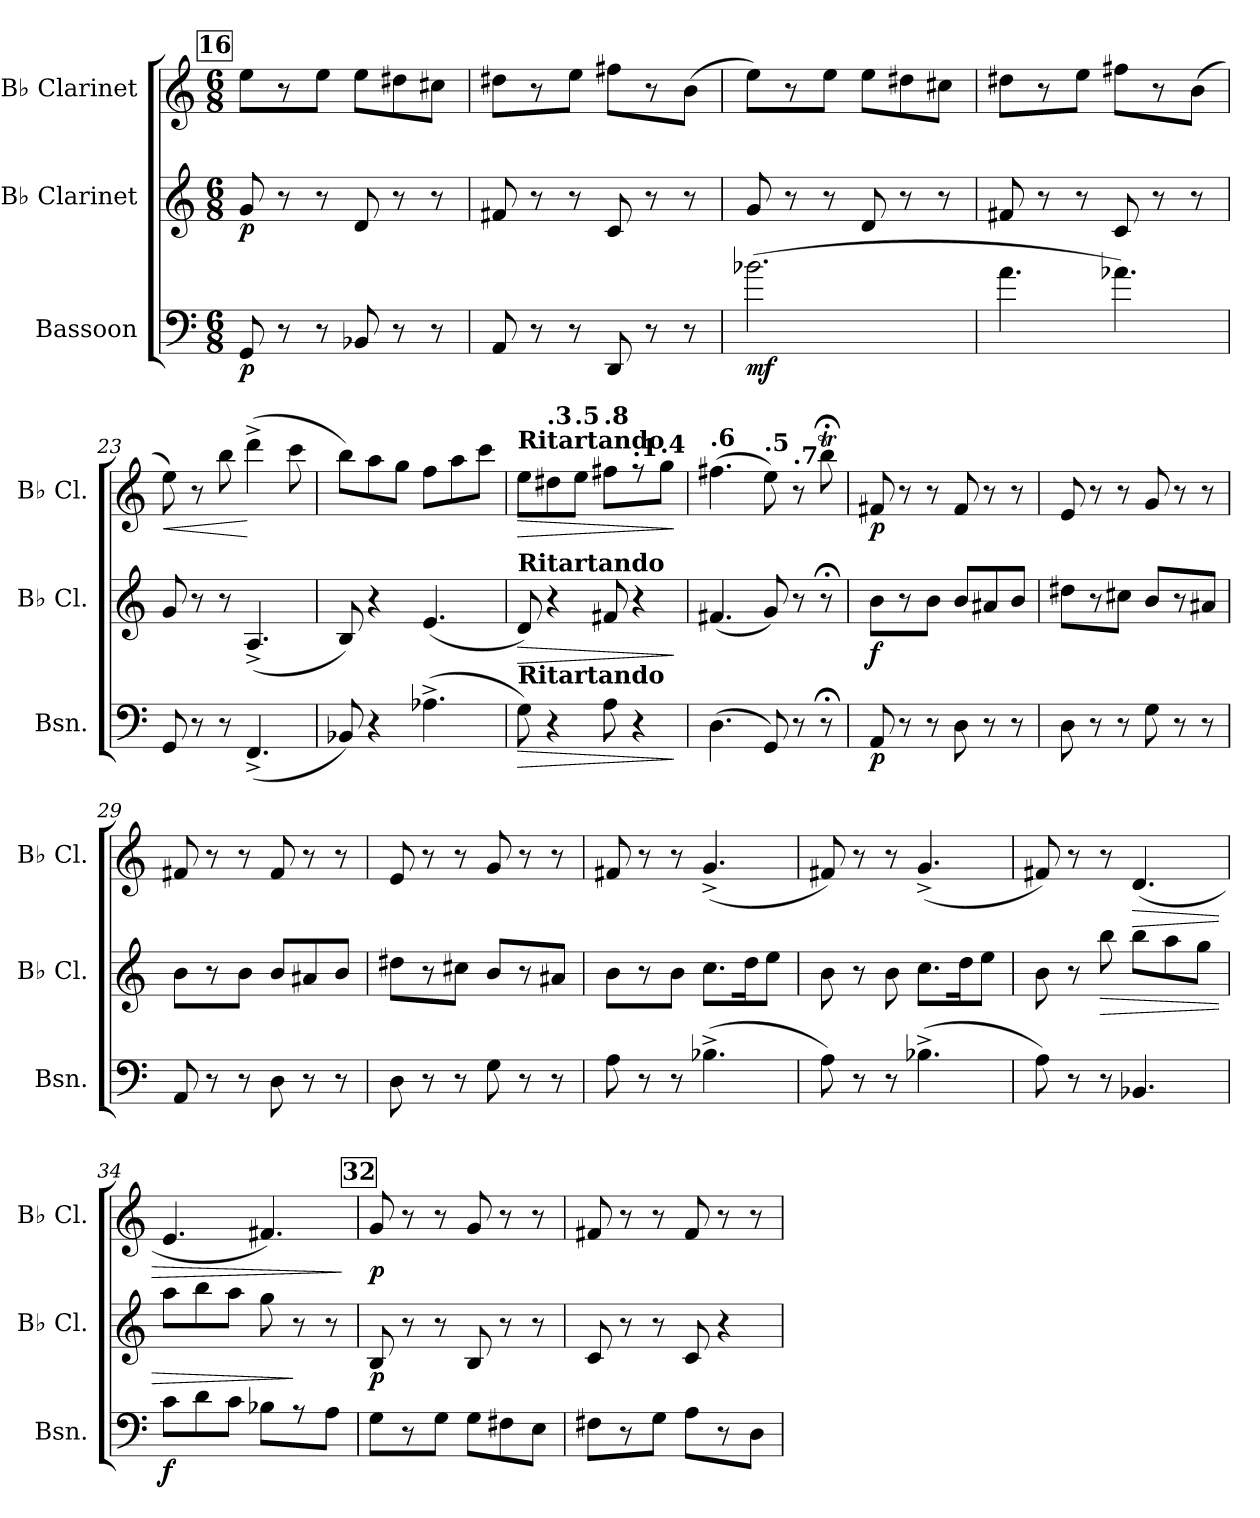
**kern	**dynam	**kern	**dynam	**kern	**dynam
*part3	*part3	*part2	*part2	*part1	*part1
*staff3	*staff3	*staff2	*staff2	*staff1	*staff1
*I"Bassoon	*	*I"B♭ Clarinet	*	*I"B♭ Clarinet	*
*I'Bsn.	*	*I'B♭ Cl.	*	*I'B♭ Cl.	*
!!LO:PB:g=z
*clefF4	*	*clefG2	*	*clefG2	*
*	*	*ITrd1c2	*	*ITrd1c2	*
*k[]	*	*k[b-e-]	*	*k[b-e-]	*
*M6/8	*	*M6/8	*	*M6/8	*
!!LO:REH:place=s1:a:B:fs=14:t=16
=19	=19	=19	=19	=19	=19
!	!LO:DY:b	!	!LO:DY:b	!	!
8GG/	p	8f/	p	8dd\L	.
8r	.	8r	.	8r	.
8r	.	8r	.	8dd\J	.
8BB-X/	.	8c/	.	8dd\L	.
8r	.	8r	.	8cc#X\	.
8r	.	8r	.	8bn\J	.
=20	=20	=20	=20	=20	=20
8AA/	.	8en/	.	8cc#X\L	.
8r	.	8r	.	8r	.
8r	.	8r	.	8dd\J	.
8DD/	.	8B-/	.	8een\L	.
8r	.	8r	.	8r	.
8r	.	8r	.	(>8a\J	.
=21	=21	=21	=21	=21	=21
!	!LO:DY:b	!	!	!	!
(>2.b-X\	mf	8f/	.	8dd\L)	.
.	.	8r	.	8r	.
.	.	8r	.	8dd\J	.
.	.	8c/	.	8dd\L	.
.	.	8r	.	8cc#X\	.
.	.	8r	.	8bn\J	.
=22	=22	=22	=22	=22	=22
4.a\	.	8en/	.	8cc#X\L	.
.	.	8r	.	8r	.
.	.	8r	.	8dd\J	.
4.a-X\)	.	8B-/	.	8een\L	.
.	.	8r	.	8r	.
.	.	8r	.	(>8a\J	.
=23	=23	=23	=23	=23	=23
!	!	!	!	!	!LO:HP:b
8GG/	.	8f/	.	8dd\)	<
8r	.	8r	.	8r	.
8r	.	8r	.	8aa\	.
(<4.FF^/	.	(<4.G^/	.	(>4ccc^\	[
.	.	.	.	8bb-\	.
!!LO:LB:g=z
=24	=24	=24	=24	=24	=24
8BB-X/)	.	8A/)	.	8aa\L)	.
4r	.	4r	.	8gg\	.
.	.	.	.	8ff\J	.
(>4.A-X^\	.	(<4.d/	.	8ee-\L	.
.	.	.	.	8gg\	.
.	.	.	.	8bb-\J	.
=25	=25	=25	=25	=25	=25
*	*	*	*	*MM135	*
!	!	!	!	!LO:TX:a:B:t=Ritartando	!
!	!	!LO:TX:a:B:t=Ritartando	!	!	!
!LO:TX:a:B:t=Ritartando	!	!	!	!	!
!	!LO:HP:b	!	!LO:HP:b	!	!LO:HP:b
8G\)	>	8c/)	>	8dd\L	>
*	*	*	*	*MM131	*
!	!	!	!	!LO:TX:a:B:t=.3	!
4r	.	4r	.	8cc#X\	.
*	*	*	*	*MM126	*
!	!	!	!	!LO:TX:a:B:t=.5	!
.	.	.	.	8dd\J	.
*	*	*	*	*MM122	*
!	!	!	!	!LO:TX:a:B:t=.8	!
8A\	.	8en/	.	8een\L	.
*	*	*	*	*MM118	*
!	!	!	!	!LO:TX:a:B:t=.1	!
4r	.	4r	.	8r	.
*	*	*	*	*MM114	*
!	!	!	!	!LO:TX:a:B:t=.4	!
.	.	.	.	8ff\J	.
.	]	.	]	.	]
=26	=26	=26	=26	=26	=26
*	*	*	*	*MM110	*
!	!	!	!	!LO:TX:a:B:t=.6	!
(>4.D\	.	(<4.en/	.	(>4.een\	.
*	*	*	*	*MM98	*
!	!	!	!	!LO:TX:a:B:t=.5	!
8GG/)	.	8f/)	.	8dd\)	.
*	*	*	*	*MM93	*
!	!	!	!	!LO:TX:a:B:t=.7	!
8r	.	8r	.	8r	.
8r;<	.	8r;<	.	8aa;<t\	.
=27	=27	=27	=27	=27	=27
!!LO:REH:place=s1:a:B:fs=14:t=24
*	*	*	*	*MM135	*
!	!LO:DY:b	!	!LO:DY:b	!	!LO:DY:b
8AA/	p	8a\L	f	8en/	p
8r	.	8r	.	8r	.
8r	.	8a\J	.	8r	.
8D\	.	8a/L	.	8e/	.
8r	.	8g#X/	.	8r	.
8r	.	8a/J	.	8r	.
=28	=28	=28	=28	=28	=28
8D\	.	8cc#X\L	.	8d/	.
8r	.	8r	.	8r	.
8r	.	8bn\J	.	8r	.
8G\	.	8a/L	.	8f/	.
8r	.	8r	.	8r	.
8r	.	8g#X/J	.	8r	.
=29	=29	=29	=29	=29	=29
8AA/	.	8a\L	.	8en/	.
8r	.	8r	.	8r	.
8r	.	8a\J	.	8r	.
8D\	.	8a/L	.	8e/	.
8r	.	8g#X/	.	8r	.
8r	.	8a/J	.	8r	.
!!LO:LB:g=z
=30	=30	=30	=30	=30	=30
8D\	.	8cc#X\L	.	8d/	.
8r	.	8r	.	8r	.
8r	.	8bn\J	.	8r	.
8G\	.	8a/L	.	8f/	.
8r	.	8r	.	8r	.
8r	.	8g#X/J	.	8r	.
=31	=31	=31	=31	=31	=31
8A\	.	8a\L	.	8en/	.
8r	.	8r	.	8r	.
8r	.	8a\J	.	8r	.
(>4.B-X^\	.	8.b-\L	.	(<4.f^/	.
.	.	16cc\K	.	.	.
.	.	8dd\J	.	.	.
=32	=32	=32	=32	=32	=32
8A\)	.	8a\	.	8en/)	.
8r	.	8r	.	8r	.
8r	.	8a\	.	8r	.
(>4.B-X^\	.	8.b-\L	.	(<4.f^/	.
.	.	16cc\K	.	.	.
.	.	8dd\J	.	.	.
=33	=33	=33	=33	=33	=33
8A\)	.	8a\	.	8en/)	.
8r	.	8r	.	8r	.
!	!	!	!LO:HP:b	!	!
8r	.	8aa\	>	8r	.
!	!	!	!	!	!LO:HP:b
4.BB-X/	.	8aa\L	.	(<4.c/	>
.	.	8gg\	.	.	.
.	.	8ff\J	.	.	.
=34	=34	=34	=34	=34	=34
!	!LO:DY:b	!	!	!	!
8c\L	f	8gg\L	.	4.d/	.
8d\	.	8aa\	.	.	.
8c\J	.	8gg\J	.	.	.
8B-X\L	.	8ff\	.	4.en/)	.
8r	.	8r	]	.	.
8A\J	.	8r	.	.	.
.	.	.	.	.	]
!!LO:REH:place=s1:a:B:fs=14:t=32
=35	=35	=35	=35	=35	=35
!	!	!	!LO:DY:b	!	!LO:DY:b
8G\L	.	8A/	p	8f/	p
8r	.	8r	.	8r	.
8G\J	.	8r	.	8r	.
8G\L	.	8A/	.	8f/	.
8F#X\	.	8r	.	8r	.
8E\J	.	8r	.	8r	.
!!LO:PB:g=z
=36	=36	=36	=36	=36	=36
8F#X\L	.	8B-/	.	8en/	.
8r	.	8r	.	8r	.
8G\J	.	8r	.	8r	.
8A\L	.	8B-/	.	8e/	.
8r	.	4r	.	8r	.
8D\J	.	.	.	8r	.
=	=	=	=	=	=
*-	*-	*-	*-	*-	*-
